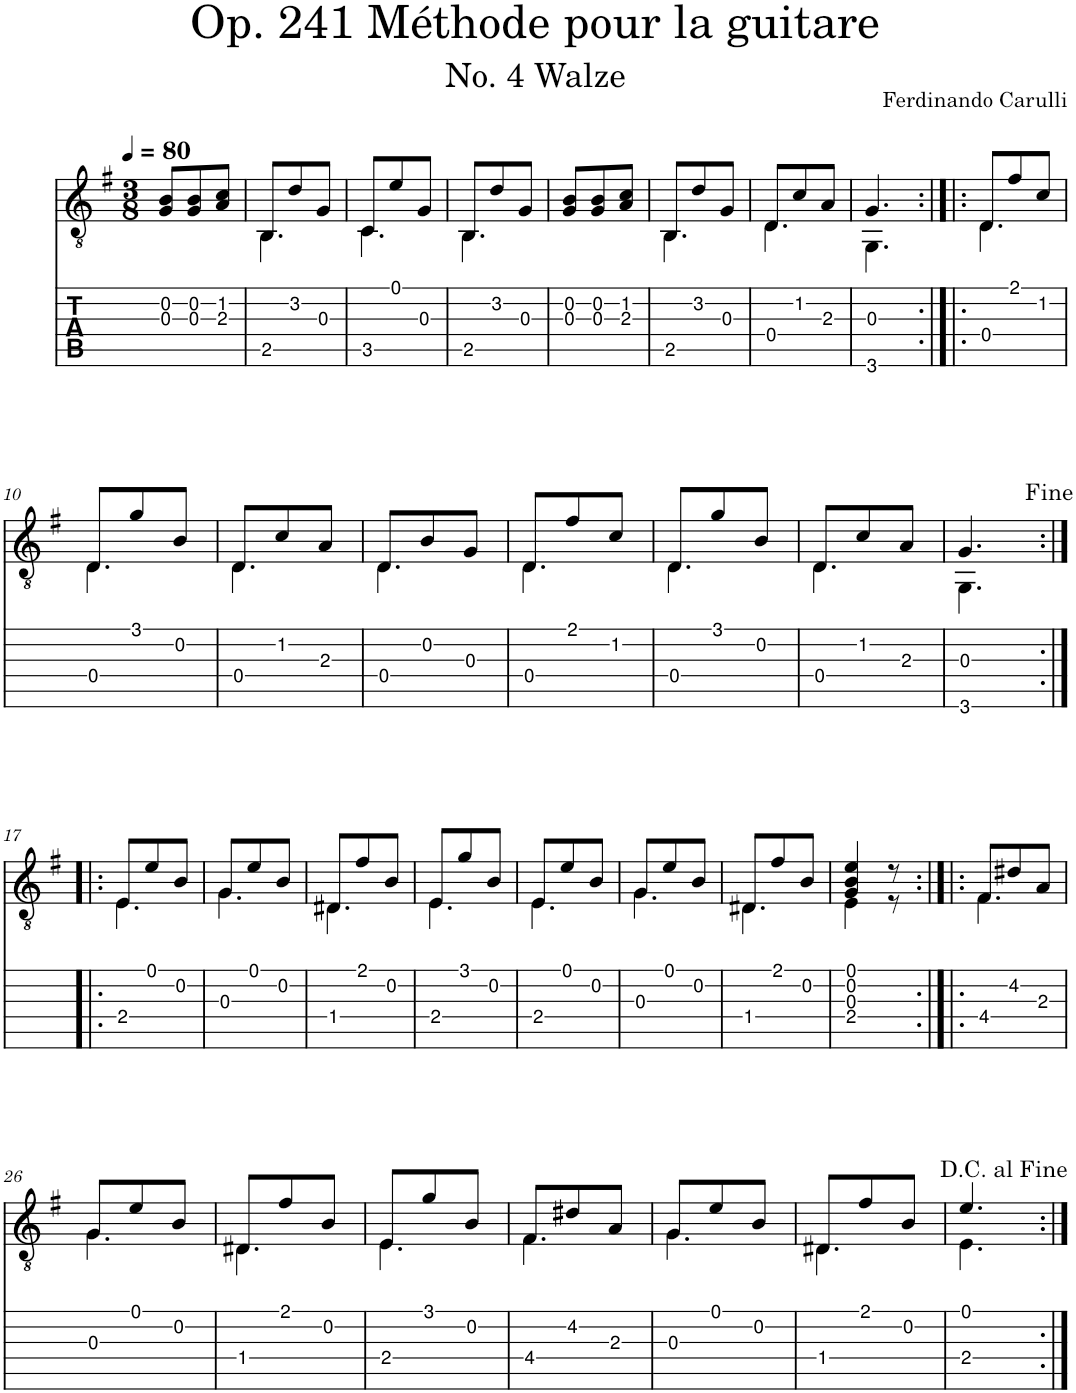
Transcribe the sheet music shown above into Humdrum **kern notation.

**kern	**kern
*part1	*part1
*staff2	*staff1
*I"Classical Guitar	*
*stria6	*
*	*clefGv2
*k[f#]	*k[f#]
*G:	*G:
*M3/8	*M3/8
*MM80	*MM80
=1	=1
8G\ 8B\L	8G/ 8B/L
8G\ 8B\	8G/ 8B/
8A\ 8c\J	8A/ 8c/J
=2	=2
*^	*^
8BBL	4.BB	8BB/L	4.BB\
8d	.	8d/	.
8GJ	.	8G/J	.
=3	=3	=3	=3
8CL	4.C	8C/L	4.C\
8e	.	8e/	.
8GJ	.	8G/J	.
=4	=4	=4	=4
8BBL	4.BB	8BB/L	4.BB\
8d	.	8d/	.
8GJ	.	8G/J	.
*v	*v	*	*
*	*v	*v
=5	=5
8G\ 8B\L	8G/ 8B/L
8G\ 8B\	8G/ 8B/
8A\ 8c\J	8A/ 8c/J
=6	=6
*^	*^
8BBL	4.BB	8BB/L	4.BB\
8d	.	8d/	.
8GJ	.	8G/J	.
=7	=7	=7	=7
8DL	4.D	8D/L	4.D\
8c	.	8c/	.
8AJ	.	8A/J	.
=8	=8	=8	=8
4.G	4.GG	4.G/	4.GG\
=9:|!|:	=9:|!|:	=9:|!|:	=9:|!|:
8DL	4.D	8D/L	4.D\
8f#	.	8f#/	.
8cJ	.	8c/J	.
!!LO:LB:g=z	!!
=10	=10	=10	=10
8DL	4.D	8D/L	4.D\
8g	.	8g/	.
8BJ	.	8B/J	.
=11	=11	=11	=11
8DL	4.D	8D/L	4.D\
8c	.	8c/	.
8AJ	.	8A/J	.
=12	=12	=12	=12
8DL	4.D	8D/L	4.D\
8B	.	8B/	.
8GJ	.	8G/J	.
=13	=13	=13	=13
8DL	4.D	8D/L	4.D\
8f#	.	8f#/	.
8cJ	.	8c/J	.
=14	=14	=14	=14
8DL	4.D	8D/L	4.D\
8g	.	8g/	.
8BJ	.	8B/J	.
=15	=15	=15	=15
8DL	4.D	8D/L	4.D\
8c	.	8c/	.
8AJ	.	8A/J	.
=16	=16	=16	=16
4.G	4.GG	4.G/	4.GG\
!!LO:LB:g=z	!!
=17:|!|:	=17:|!|:	=17:|!|:	=17:|!|:
*k[f#]	*	*k[f#]	*
*e:	*	*e:	*
8EL	4.E	8E/L	4.E\
8e	.	8e/	.
8BJ	.	8B/J	.
=18	=18	=18	=18
8GL	4.G	8G/L	4.G\
8e	.	8e/	.
8BJ	.	8B/J	.
=19	=19	=19	=19
8D#XL	4.D#	8D#X/L	4.D#\
8f#	.	8f#/	.
8BJ	.	8B/J	.
=20	=20	=20	=20
8EL	4.E	8E/L	4.E\
8g	.	8g/	.
8BJ	.	8B/J	.
=21	=21	=21	=21
8EL	4.E	8E/L	4.E\
8e	.	8e/	.
8BJ	.	8B/J	.
=22	=22	=22	=22
8GL	4.G	8G/L	4.G\
8e	.	8e/	.
8BJ	.	8B/J	.
=23	=23	=23	=23
8D#XL	4.D#	8D#X/L	4.D#\
8f#	.	8f#/	.
8BJ	.	8B/J	.
=24	=24	=24	=24
4G 4B 4e	4E	4G/ 4B/ 4e/	4E\
8r	8r	8r	8r
=25:|!|:	=25:|!|:	=25:|!|:	=25:|!|:
8F#L	4.F#	8F#/L	4.F#\
8d#X	.	8d#X/	.
8AJ	.	8A/J	.
!!LO:LB:g=z	!!
=26	=26	=26	=26
8GL	4.G	8G/L	4.G\
8e	.	8e/	.
8BJ	.	8B/J	.
=27	=27	=27	=27
8D#XL	4.D#	8D#X/L	4.D#\
8f#	.	8f#/	.
8BJ	.	8B/J	.
=28	=28	=28	=28
8EL	4.E	8E/L	4.E\
8g	.	8g/	.
8BJ	.	8B/J	.
=29	=29	=29	=29
8F#L	4.F#	8F#/L	4.F#\
8d#X	.	8d#X/	.
8AJ	.	8A/J	.
=30	=30	=30	=30
8GL	4.G	8G/L	4.G\
8e	.	8e/	.
8BJ	.	8B/J	.
=31	=31	=31	=31
8D#XL	4.D#	8D#X/L	4.D#\
8f#	.	8f#/	.
8BJ	.	8B/J	.
=32	=32	=32	=32
4.e	4.E	4.e/	4.E\
*v	*v	*	*
*	*v	*v
=:|!	=:|!
*-	*-
